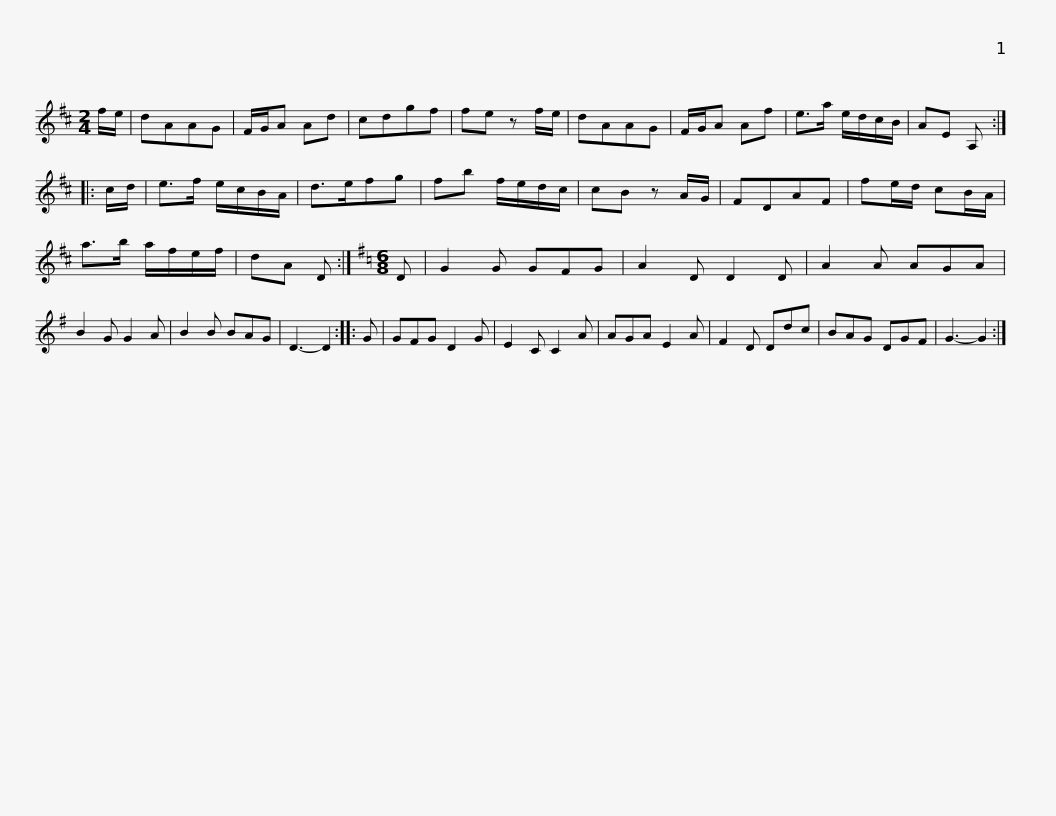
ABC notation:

X:1
L:1/8
M:2/4
I:linebreak $
K:D
V:1 treble
V:1
 f/e/ | dAAG | F/G/A Ad | cdgf | fe z f/e/ | %5
 dAAG | F/G/A Af | e>a e/d/c/B/ | AE A, :: c/d/ |$ %10
 e>f e/c/B/A/ | d>efg | fb f/e/d/c/ | cB z A/G/ | FDAF | %15
 fe/d/ cB/A/ | a>b a/f/e/f/ | dA D :|$[K:G][M:6/8] D | G2 G GFG | %20
 A2 D D2 D | A2 A AGA | B2 G G2 A | B2 B BAG | D3- D2 :: %25
 G | GFG D2 G |$ E2 C C2 A | AGA E2 A | F2 D Ddc | %30
 BAG DGF | G3- G2 :| %32
